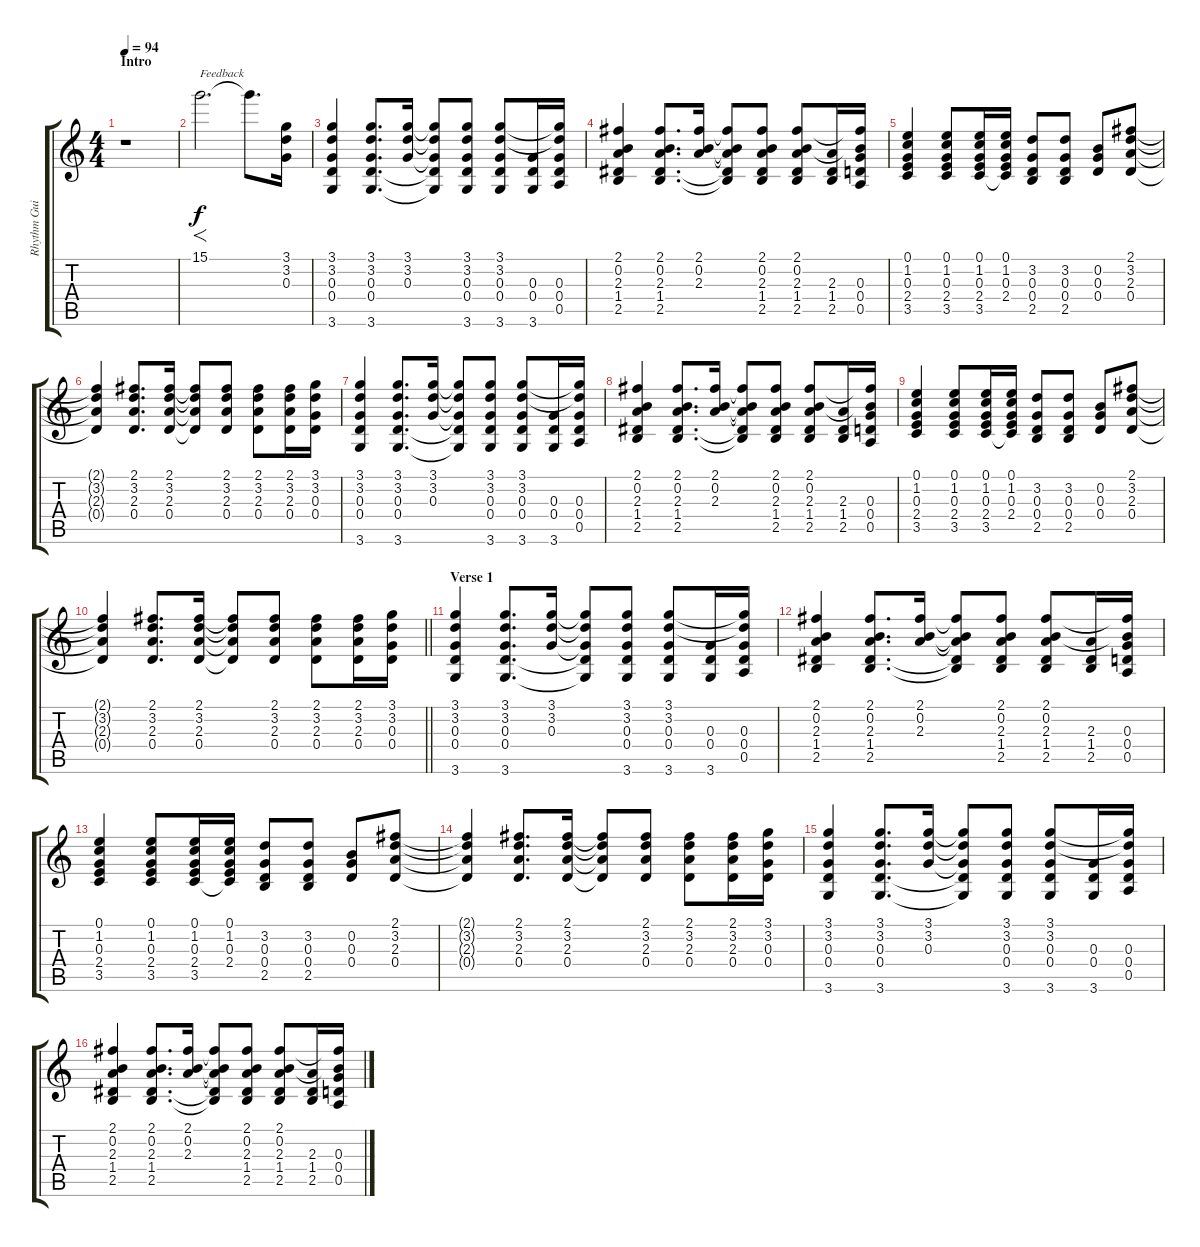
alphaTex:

\track ("Rhythm Guitar" "Rhythm Gui") {instrument distortionguitar}
\staff {score tabs}
\tuning (E4 B3 G3 D3 A2 E2) {hide}
\ts (4 4)
\section ("" "Intro")
\tempo 94
\clef g2
\ks c
r.1{dy f instrument distortionguitar} |
15.1.2{f d txt "Feedback"} 15.1{t}.8{d} (3.1 3.2 0.3).16 |
(3.1 3.2 0.3 0.4 3.6).4 (3.1 3.2 0.3 0.4 3.6).8{d} (3.1 3.2 0.3).16 (3.1{t} 3.2{t} 0.3{t} 0.4{t} 3.6{t}).8 (3.1 3.2 0.3 0.4 3.6).8 (3.1 3.2 0.3 0.4 3.6).8 (0.3 0.4 3.6).16 (3.1{t} 3.2{t} 0.3 0.4 0.5).16 |
(2.1 0.2 2.3 1.4 2.5).4 (2.1 0.2 2.3 1.4 2.5).8{d} (2.1 0.2 2.3).16 (2.1{t} 0.2{t} 2.3{t} 1.4{t} 2.5{t}).8 (2.1 0.2 2.3 1.4 2.5).8 (2.1 0.2 2.3 1.4 2.5).8 (2.3 1.4 2.5).16 (2.1{t} 0.2{t} 0.3 0.4 0.5).16 |
(0.1 1.2 0.3 2.4 3.5).4 (0.1 1.2 0.3 2.4 3.5).8 (0.1 1.2 0.3 2.4 3.5).16 (0.1 1.2 0.3 2.4 3.5{t}).16 (3.2 0.3 0.4 2.5).8 (3.2 0.3 0.4 2.5).8 (0.2 0.3 0.4).8 (2.1 3.2 2.3 0.4).8 |
(2.1{t} 3.2{t} 2.3{t} 0.4{t}).4 (2.1 3.2 2.3 0.4).8{d} (2.1 3.2 2.3 0.4).16 (2.1{t} 3.2{t} 2.3{t} 0.4{t}).8 (2.1 3.2 2.3 0.4).8 (2.1 3.2 2.3 0.4).8 (2.1 3.2 2.3 0.4).16 (3.1 3.2 0.3 0.4).16 |
(3.1 3.2 0.3 0.4 3.6).4 (3.1 3.2 0.3 0.4 3.6).8{d} (3.1 3.2 0.3).16 (3.1{t} 3.2{t} 0.3{t} 0.4{t} 3.6{t}).8 (3.1 3.2 0.3 0.4 3.6).8 (3.1 3.2 0.3 0.4 3.6).8 (0.3 0.4 3.6).16 (3.1{t} 3.2{t} 0.3 0.4 0.5).16 |
(2.1 0.2 2.3 1.4 2.5).4 (2.1 0.2 2.3 1.4 2.5).8{d} (2.1 0.2 2.3).16 (2.1{t} 0.2{t} 2.3{t} 1.4{t} 2.5{t}).8 (2.1 0.2 2.3 1.4 2.5).8 (2.1 0.2 2.3 1.4 2.5).8 (2.3 1.4 2.5).16 (2.1{t} 0.2{t} 0.3 0.4 0.5).16 |
(0.1 1.2 0.3 2.4 3.5).4 (0.1 1.2 0.3 2.4 3.5).8 (0.1 1.2 0.3 2.4 3.5).16 (0.1 1.2 0.3 2.4 3.5{t}).16 (3.2 0.3 0.4 2.5).8 (3.2 0.3 0.4 2.5).8 (0.2 0.3 0.4).8 (2.1 3.2 2.3 0.4).8 |
\barLineRight lightlight
(2.1{t} 3.2{t} 2.3{t} 0.4{t}).4 (2.1 3.2 2.3 0.4).8{d} (2.1 3.2 2.3 0.4).16 (2.1{t} 3.2{t} 2.3{t} 0.4{t}).8 (2.1 3.2 2.3 0.4).8 (2.1 3.2 2.3 0.4).8 (2.1 3.2 2.3 0.4).16 (3.1 3.2 0.3 0.4).16 |
\section ("" "Verse 1")
(3.1 3.2 0.3 0.4 3.6).4 (3.1 3.2 0.3 0.4 3.6).8{d} (3.1 3.2 0.3).16 (3.1{t} 3.2{t} 0.3{t} 0.4{t} 3.6{t}).8 (3.1 3.2 0.3 0.4 3.6).8 (3.1 3.2 0.3 0.4 3.6).8 (0.3 0.4 3.6).16 (3.1{t} 3.2{t} 0.3 0.4 0.5).16 |
(2.1 0.2 2.3 1.4 2.5).4 (2.1 0.2 2.3 1.4 2.5).8{d} (2.1 0.2 2.3).16 (2.1{t} 0.2{t} 2.3{t} 1.4{t} 2.5{t}).8 (2.1 0.2 2.3 1.4 2.5).8 (2.1 0.2 2.3 1.4 2.5).8 (2.3 1.4 2.5).16 (2.1{t} 0.2{t} 0.3 0.4 0.5).16 |
(0.1 1.2 0.3 2.4 3.5).4 (0.1 1.2 0.3 2.4 3.5).8 (0.1 1.2 0.3 2.4 3.5).16 (0.1 1.2 0.3 2.4 3.5{t}).16 (3.2 0.3 0.4 2.5).8 (3.2 0.3 0.4 2.5).8 (0.2 0.3 0.4).8 (2.1 3.2 2.3 0.4).8 |
(2.1{t} 3.2{t} 2.3{t} 0.4{t}).4 (2.1 3.2 2.3 0.4).8{d} (2.1 3.2 2.3 0.4).16 (2.1{t} 3.2{t} 2.3{t} 0.4{t}).8 (2.1 3.2 2.3 0.4).8 (2.1 3.2 2.3 0.4).8 (2.1 3.2 2.3 0.4).16 (3.1 3.2 0.3 0.4).16 |
(3.1 3.2 0.3 0.4 3.6).4 (3.1 3.2 0.3 0.4 3.6).8{d} (3.1 3.2 0.3).16 (3.1{t} 3.2{t} 0.3{t} 0.4{t} 3.6{t}).8 (3.1 3.2 0.3 0.4 3.6).8 (3.1 3.2 0.3 0.4 3.6).8 (0.3 0.4 3.6).16 (3.1{t} 3.2{t} 0.3 0.4 0.5).16 |
(2.1 0.2 2.3 1.4 2.5).4 (2.1 0.2 2.3 1.4 2.5).8{d} (2.1 0.2 2.3).16 (2.1{t} 0.2{t} 2.3{t} 1.4{t} 2.5{t}).8 (2.1 0.2 2.3 1.4 2.5).8 (2.1 0.2 2.3 1.4 2.5).8 (2.3 1.4 2.5).16 (2.1{t} 0.2{t} 0.3 0.4 0.5).16
